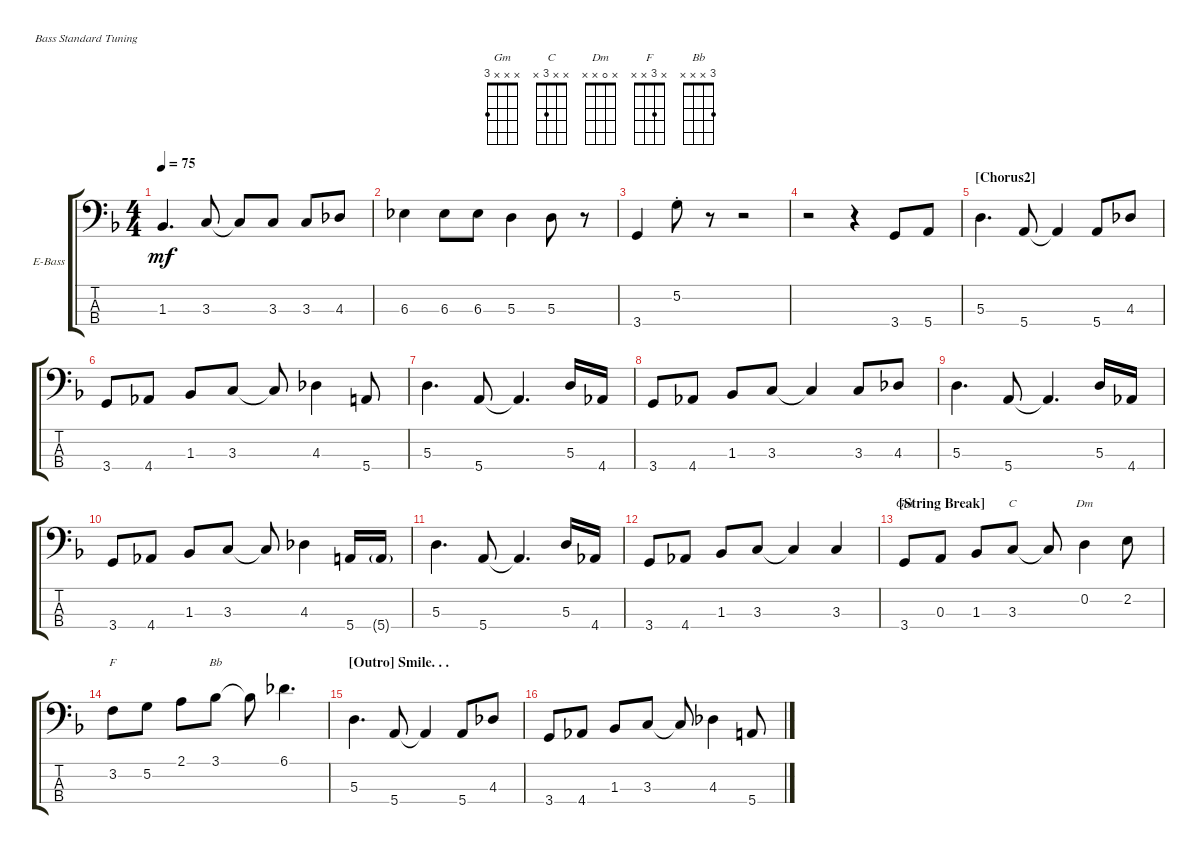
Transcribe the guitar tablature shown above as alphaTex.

\defaultSystemsLayout 4
\bracketExtendMode groupsimilarinstruments
\firstSystemTrackNameOrientation horizontal
\otherSystemsTrackNameOrientation horizontal
\track ("Electric Bass" "E-Bass") {instrument electricbassfinger}
\staff {score tabs}
\tuning (G2 D2 A1 E1)
\chord ("Gm" x x x 3)
\chord ("C" x x 3 x)
\chord ("Dm" x 0 x x)
\chord ("F" x 3 x x)
\chord ("Bb" 3 x x x)
\ts (4 4)
\tempo 75
\clef f4
\ks dminor
1.3.4{d dy mf} 3.3.8 3.3{t}.8 3.3.8 3.3.8 4.3.8 |
6.3.4 6.3.8 6.3.8 5.3.4 5.3.8 r.8 |
3.4.4 5.2{st}.8 r.8 r.2 |
r.2 r.4 3.4.8 5.4.8 |
\section ("" "[Chorus2]")
5.3.4{d} 5.4.8 5.4{t}.4 5.4.8 4.3.8 |
3.4.8 4.4.8 1.3.8 3.3.8 3.3{t}.8 4.3.4 5.4.8 |
5.3.4{d} 5.4.8 5.4{t}.4{d} 5.3.16 4.4.16 |
3.4.8 4.4.8 1.3.8 3.3.8 3.3{t}.4 3.3.8 4.3.8 |
5.3.4{d} 5.4.8 5.4{t}.4{d} 5.3.16 4.4.16 |
3.4.8 4.4.8 1.3.8 3.3.8 3.3{t}.8 4.3.4 5.4.16 5.4{g}.16 |
5.3.4{d} 5.4.8 5.4{t}.4{d} 5.3.16 4.4.16 |
3.4.8 4.4.8 1.3.8 3.3.8 3.3{t}.4 3.3.4 |
\section ("" "[String Break]    ")
3.4.8{ch "Gm"} 0.3.8 1.3.8 3.3.8{ch "C"} 3.3{t}.8 0.2.4{ch "Dm"} 2.2.8 |
3.2.8{ch "F"} 5.2.8 2.1.8 3.1.8{ch "Bb"} 3.1{t}.8 6.1.4{d} |
\section ("" "[Outro] Smile. . .")
5.3.4{d} 5.4.8 5.4{t}.4 5.4.8 4.3.8 |
3.4.8 4.4.8 1.3.8 3.3.8 3.3{t}.8 4.3.4 5.4.8
